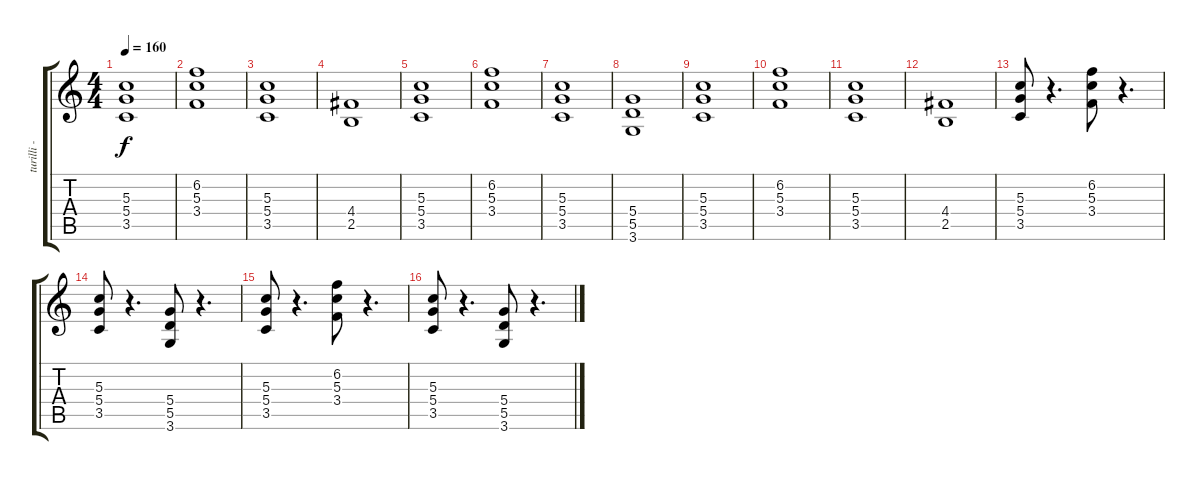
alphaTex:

\track ("turilli - lequerin (izzi-jay)" "turilli - ") {instrument distortionguitar}
\staff {score tabs}
\tuning (E4 B3 G3 D3 A2 E2) {hide}
\ts (4 4)
\tempo 160
\clef g2
\ks c
(5.3 5.4 3.5).1{dy f} |
(6.2 5.3 3.4).1 |
(5.3 5.4 3.5).1 |
(4.4 2.5).1 |
(5.3 5.4 3.5).1{instrument electricguitarjazz} |
(6.2 5.3 3.4).1 |
(5.3 5.4 3.5).1 |
(5.4 5.5 3.6).1 |
(5.3 5.4 3.5).1 |
(6.2 5.3 3.4).1 |
(5.3 5.4 3.5).1 |
(4.4 2.5).1 |
(5.3 5.4 3.5).8{instrument distortionguitar} r.4{d} (6.2 5.3 3.4).8 r.4{d} |
(5.3 5.4 3.5).8 r.4{d} (5.4 5.5 3.6).8 r.4{d} |
(5.3 5.4 3.5).8 r.4{d} (6.2 5.3 3.4).8 r.4{d} |
(5.3 5.4 3.5).8 r.4{d} (5.4 5.5 3.6).8 r.4{d}
